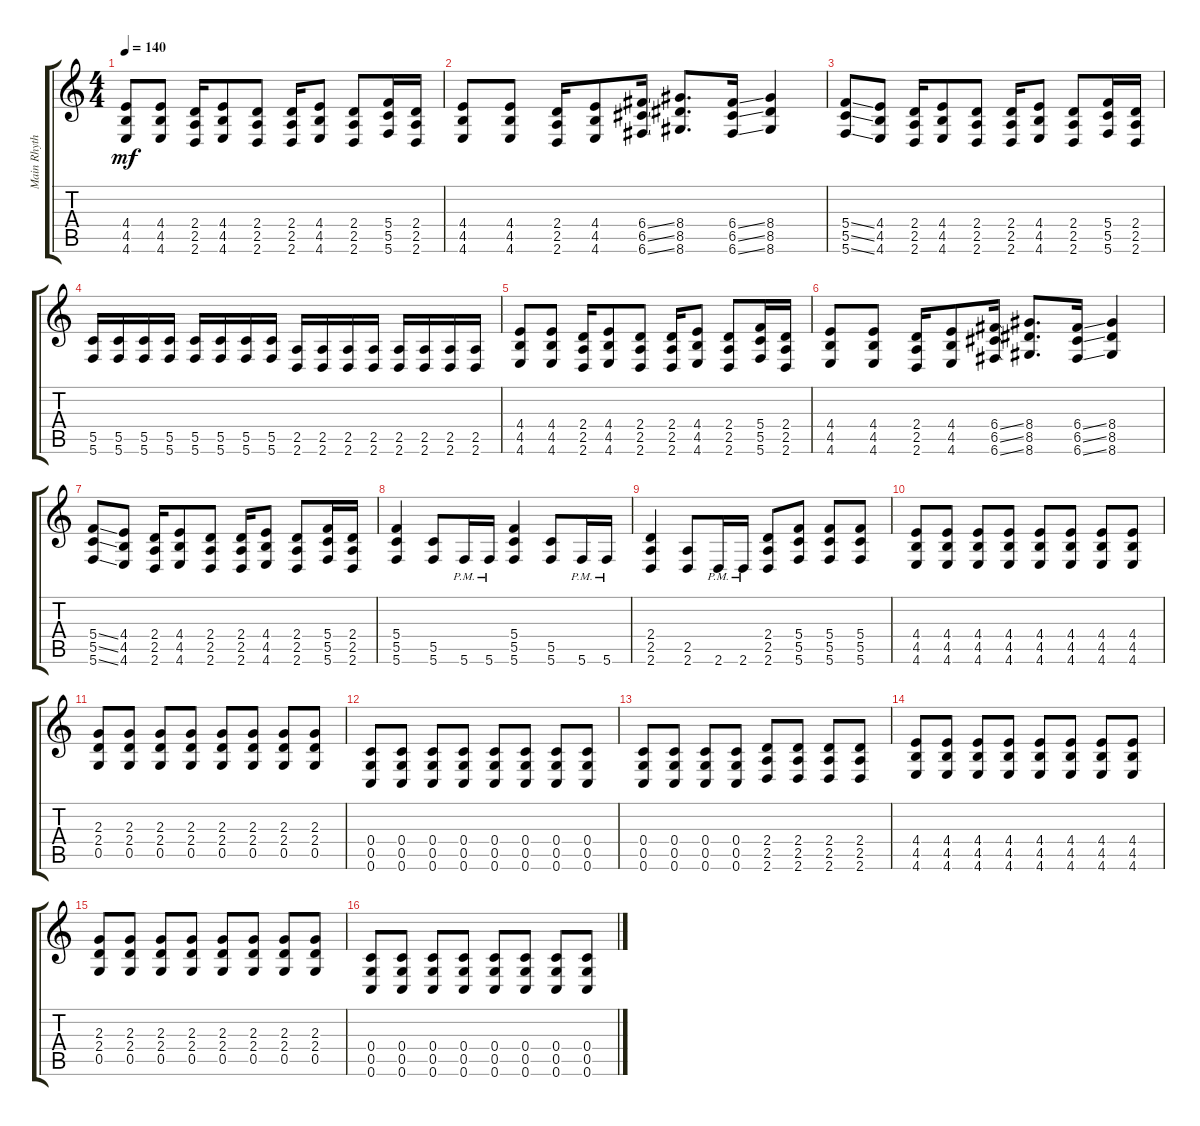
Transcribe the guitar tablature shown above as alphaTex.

\track ("Main Rhythm" "Main Rhyth") {instrument distortionguitar}
\staff {score tabs}
\tuning (D4 A3 F3 C3 G2 C2) {hide}
\ts (4 4)
\tempo 140
\clef g2
\ks c
(4.4 4.5 4.6).8{dy mf} (4.4 4.5 4.6).8 (2.4 2.5 2.6).16 (4.4 4.5 4.6).8 (2.4 2.5 2.6).8 (2.4 2.5 2.6).16 (4.4 4.5 4.6).8 (2.4 2.5 2.6).8 (5.4 5.5 5.6).16 (2.4 2.5 2.6).16 |
(4.4 4.5 4.6).8 (4.4 4.5 4.6).8 (2.4 2.5 2.6).16 (4.4 4.5 4.6).8 (6.4{ss} 6.5{ss} 6.6{ss}).16 (8.4 8.5 8.6).8{d} (6.4{ss} 6.5{ss} 6.6{ss}).16 (8.4 8.5 8.6).4 |
(5.4{ss} 5.5{ss} 5.6{ss}).8 (4.4 4.5 4.6).8 (2.4 2.5 2.6).16 (4.4 4.5 4.6).8 (2.4 2.5 2.6).8 (2.4 2.5 2.6).16 (4.4 4.5 4.6).8 (2.4 2.5 2.6).8 (5.4 5.5 5.6).16 (2.4 2.5 2.6).16 |
(5.5 5.6).16 (5.5 5.6).16 (5.5 5.6).16 (5.5 5.6).16 (5.5 5.6).16 (5.5 5.6).16 (5.5 5.6).16 (5.5 5.6).16 (2.5 2.6).16 (2.5 2.6).16 (2.5 2.6).16 (2.5 2.6).16 (2.5 2.6).16 (2.5 2.6).16 (2.5 2.6).16 (2.5 2.6).16 |
(4.4 4.5 4.6).8 (4.4 4.5 4.6).8 (2.4 2.5 2.6).16 (4.4 4.5 4.6).8 (2.4 2.5 2.6).8 (2.4 2.5 2.6).16 (4.4 4.5 4.6).8 (2.4 2.5 2.6).8 (5.4 5.5 5.6).16 (2.4 2.5 2.6).16 |
(4.4 4.5 4.6).8 (4.4 4.5 4.6).8 (2.4 2.5 2.6).16 (4.4 4.5 4.6).8 (6.4{ss} 6.5{ss} 6.6{ss}).16 (8.4 8.5 8.6).8{d} (6.4{ss} 6.5{ss} 6.6{ss}).16 (8.4 8.5 8.6).4 |
(5.4{ss} 5.5{ss} 5.6{ss}).8 (4.4 4.5 4.6).8 (2.4 2.5 2.6).16 (4.4 4.5 4.6).8 (2.4 2.5 2.6).8 (2.4 2.5 2.6).16 (4.4 4.5 4.6).8 (2.4 2.5 2.6).8 (5.4 5.5 5.6).16 (2.4 2.5 2.6).16 |
(5.4 5.5 5.6).4 (5.5 5.6).8 5.6{pm}.16 5.6{pm}.16 (5.4 5.5 5.6).4 (5.5 5.6).8 5.6{pm}.16 5.6{pm}.16 |
(2.4 2.5 2.6).4 (2.5 2.6).8 2.6{pm}.16 2.6{pm}.16 (2.4 2.5 2.6).8 (5.4 5.5 5.6).8 (5.4 5.5 5.6).8 (5.4 5.5 5.6).8 |
(4.4 4.5 4.6).8 (4.4 4.5 4.6).8 (4.4 4.5 4.6).8 (4.4 4.5 4.6).8 (4.4 4.5 4.6).8 (4.4 4.5 4.6).8 (4.4 4.5 4.6).8 (4.4 4.5 4.6).8 |
(2.3 2.4 0.5).8 (2.3 2.4 0.5).8 (2.3 2.4 0.5).8 (2.3 2.4 0.5).8 (2.3 2.4 0.5).8 (2.3 2.4 0.5).8 (2.3 2.4 0.5).8 (2.3 2.4 0.5).8 |
(0.4 0.5 0.6).8 (0.4 0.5 0.6).8 (0.4 0.5 0.6).8 (0.4 0.5 0.6).8 (0.4 0.5 0.6).8 (0.4 0.5 0.6).8 (0.4 0.5 0.6).8 (0.4 0.5 0.6).8 |
(0.4 0.5 0.6).8 (0.4 0.5 0.6).8 (0.4 0.5 0.6).8 (0.4 0.5 0.6).8 (2.4 2.5 2.6).8 (2.4 2.5 2.6).8 (2.4 2.5 2.6).8 (2.4 2.5 2.6).8 |
(4.4 4.5 4.6).8 (4.4 4.5 4.6).8 (4.4 4.5 4.6).8 (4.4 4.5 4.6).8 (4.4 4.5 4.6).8 (4.4 4.5 4.6).8 (4.4 4.5 4.6).8 (4.4 4.5 4.6).8 |
(2.3 2.4 0.5).8 (2.3 2.4 0.5).8 (2.3 2.4 0.5).8 (2.3 2.4 0.5).8 (2.3 2.4 0.5).8 (2.3 2.4 0.5).8 (2.3 2.4 0.5).8 (2.3 2.4 0.5).8 |
(0.4 0.5 0.6).8 (0.4 0.5 0.6).8 (0.4 0.5 0.6).8 (0.4 0.5 0.6).8 (0.4 0.5 0.6).8 (0.4 0.5 0.6).8 (0.4 0.5 0.6).8 (0.4 0.5 0.6).8
